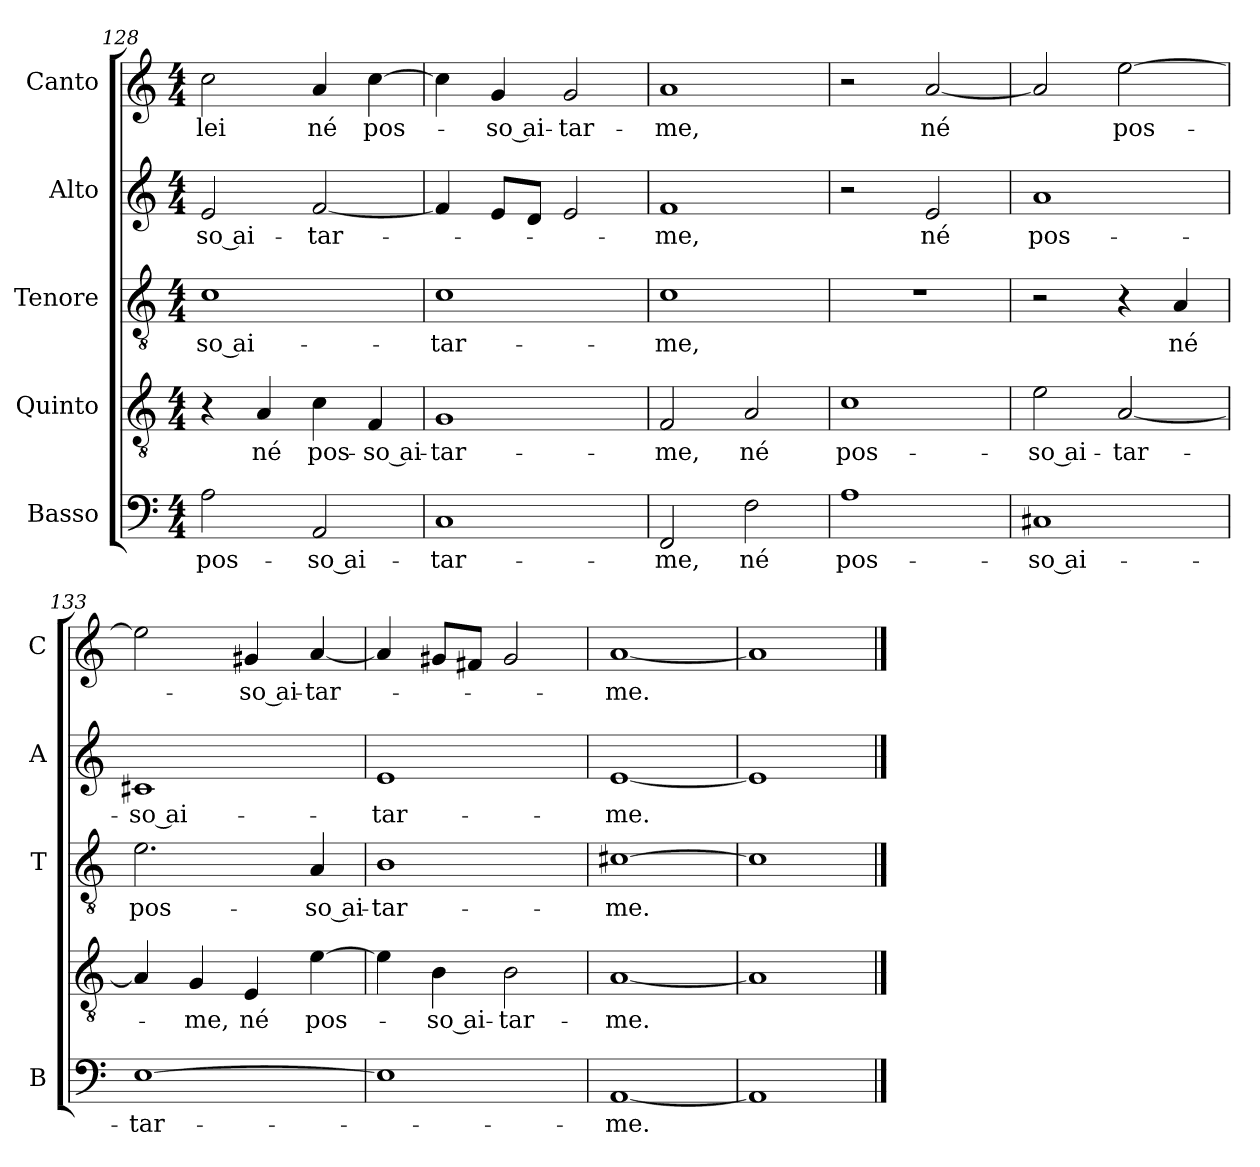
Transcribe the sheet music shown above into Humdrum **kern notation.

**kern	**text	**kern	**text	**kern	**text	**kern	**text	**kern	**text
*part5	*part5	*part4	*part4	*part3	*part3	*part2	*part2	*part1	*part1
*staff5	*staff5	*staff4	*staff4	*staff3	*staff3	*staff2	*staff2	*staff1	*staff1
*I"Basso	*	*I"Quinto	*	*I"Tenore	*	*I"Alto	*	*I"Canto	*
*I'B	*	*	*	*I'T	*	*I'A	*	*I'C	*
*clefF4	*	*clefGv2	*	*clefGv2	*	*clefG2	*	*clefG2	*
*k[]	*	*k[]	*	*k[]	*	*k[]	*	*k[]	*
*C:	*	*C:	*	*C:	*	*C:	*	*C:	*
*M4/4	*	*M4/4	*	*M4/4	*	*M4/4	*	*M4/4	*
=128	=128	=128	=128	=128	=128	=128	=128	=128	=128
!	!LO:LY:b	!	!	!	!LO:LY:b	!	!LO:LY:b	!	!LO:LY:b
2A\	pos-	4r	.	1c	-so ai-	2e/	-so ai-	2cc\	lei
!	!	!	!LO:LY:b	!	!	!	!	!	!
.	.	4A/	né	.	.	.	.	.	.
!	!LO:LY:b	!	!LO:LY:b	!	!	!	!LO:LY:b	!	!LO:LY:b
2AA/	-so ai-	4c\	pos-	.	.	[2f/	-tar-	4a/	né
!	!	!	!LO:LY:b	!	!	!	!	!	!LO:LY:b
.	.	4F/	-so ai-	.	.	.	.	[4cc\	pos-
=129	=129	=129	=129	=129	=129	=129	=129	=129	=129
!	!LO:LY:b	!	!LO:LY:b	!	!LO:LY:b	!	!	!	!
1C	-tar-	1G	-tar-	1c	-tar-	4f/]	.	4cc\]	.
!	!	!	!	!	!	!	!	!	!LO:LY:b
.	.	.	.	.	.	8e/L	.	4g/	-so ai-
.	.	.	.	.	.	8d/J	.	.	.
!	!	!	!	!	!	!	!	!	!LO:LY:b
.	.	.	.	.	.	2e/	.	2g/	-tar-
=130	=130	=130	=130	=130	=130	=130	=130	=130	=130
!	!LO:LY:b	!	!LO:LY:b	!	!LO:LY:b	!	!LO:LY:b	!	!LO:LY:b
2FF/	-me,	2F/	-me,	1c	-me,	1f	-me,	1a	-me,
!	!LO:LY:b	!	!LO:LY:b	!	!	!	!	!	!
2F\	né	2A/	né	.	.	.	.	.	.
!!LO:LB:g=z
=131	=131	=131	=131	=131	=131	=131	=131	=131	=131
!	!LO:LY:b	!	!LO:LY:b	!	!	!	!	!	!
1A	pos-	1c	pos-	1r	.	2r	.	2r	.
!	!	!	!	!	!	!	!LO:LY:b	!	!LO:LY:b
.	.	.	.	.	.	2e/	né	[2a/	né
=132	=132	=132	=132	=132	=132	=132	=132	=132	=132
!	!LO:LY:b	!	!LO:LY:b	!	!	!	!LO:LY:b	!	!
1C#X	-so ai-	2e\	-so ai-	2r	.	1a	pos-	2a/]	.
!	!	!	!LO:LY:b	!	!	!	!	!	!LO:LY:b
.	.	[2A/	-tar-	4r	.	.	.	[2ee\	pos-
!	!	!	!	!	!LO:LY:b	!	!	!	!
.	.	.	.	4A/	né	.	.	.	.
=133	=133	=133	=133	=133	=133	=133	=133	=133	=133
!	!LO:LY:b	!	!	!	!LO:LY:b	!	!LO:LY:b	!	!
[1E	-tar-	4A/]	.	2.e\	pos-	1c#X	-so ai-	2ee\]	.
!	!	!	!LO:LY:b	!	!	!	!	!	!
.	.	4G/	-me,	.	.	.	.	.	.
!	!	!	!LO:LY:b	!	!	!	!	!	!LO:LY:b
.	.	4E/	né	.	.	.	.	4g#X/	-so ai-
!	!	!	!LO:LY:b	!	!LO:LY:b	!	!	!	!LO:LY:b
.	.	[4e\	pos-	4A/	-so ai-	.	.	[4a/	-tar-
=134	=134	=134	=134	=134	=134	=134	=134	=134	=134
!	!	!	!	!	!LO:LY:b	!	!LO:LY:b	!	!
1E]	.	4e\]	.	1B	-tar-	1e	-tar-	4a/]	.
!	!	!	!LO:LY:b	!	!	!	!	!	!
.	.	4B\	-so ai-	.	.	.	.	8g#X/L	.
.	.	.	.	.	.	.	.	8f#X/J	.
!	!	!	!LO:LY:b	!	!	!	!	!	!
.	.	2B\	-tar-	.	.	.	.	2g#/	.
=135	=135	=135	=135	=135	=135	=135	=135	=135	=135
!	!LO:LY:b	!	!LO:LY:b	!	!LO:LY:b	!	!LO:LY:b	!	!LO:LY:b
[1AA	-me.	[1A	-me.	[1c#X	-me.	[1e	-me.	[1a	-me.
=136	=136	=136	=136	=136	=136	=136	=136	=136	=136
1AA]	.	1A]	.	1c#]	.	1e]	.	1a]	.
==	==	==	==	==	==	==	==	==	==
*-	*-	*-	*-	*-	*-	*-	*-	*-	*-
